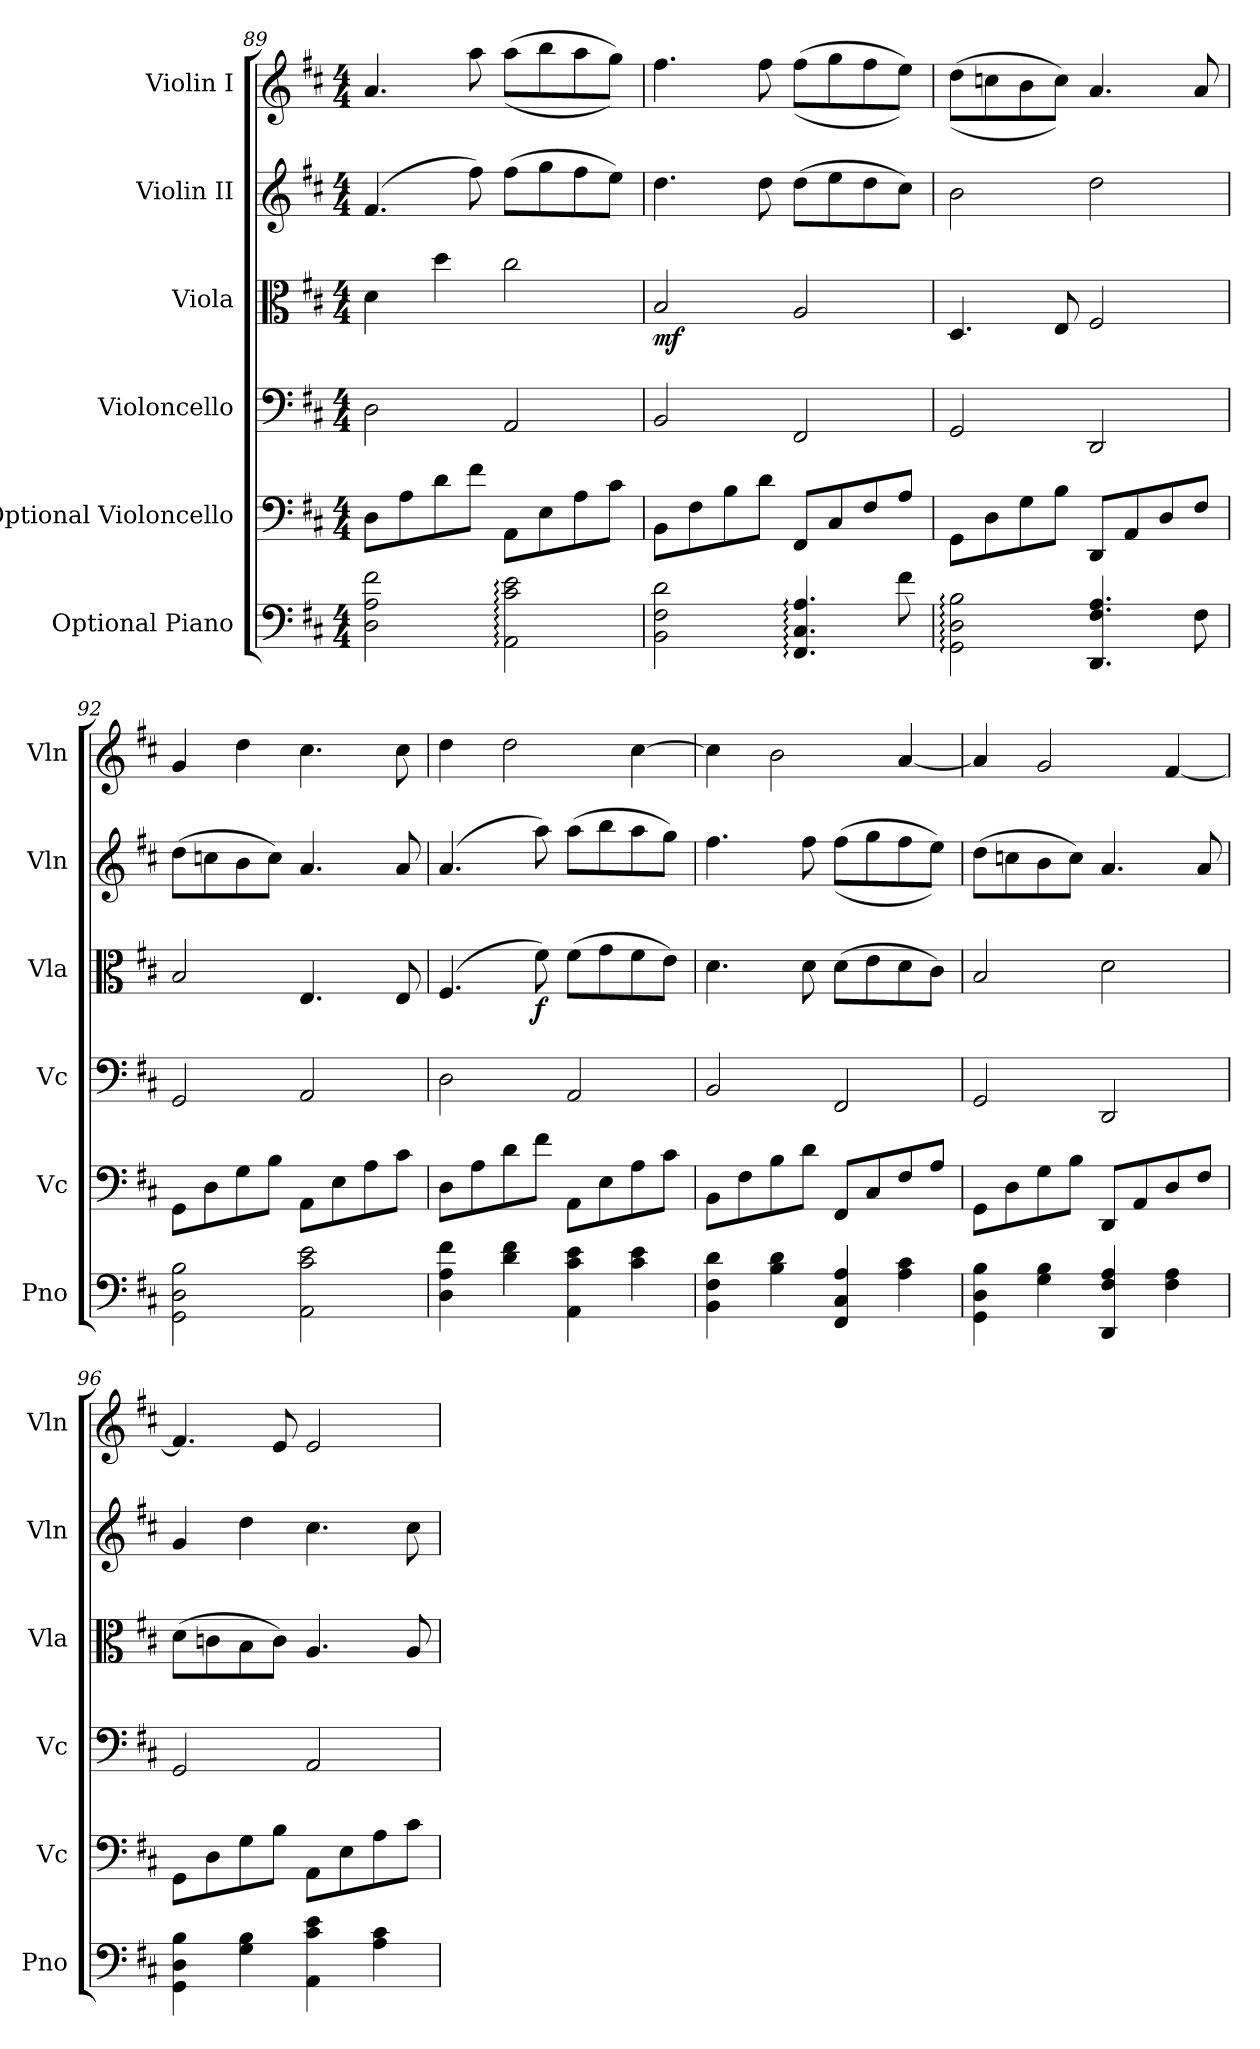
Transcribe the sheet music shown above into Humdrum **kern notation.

**kern	**kern	**kern	**kern	**dynam	**kern	**kern
*part6	*part5	*part4	*part3	*part3	*part2	*part1
*staff6	*staff5	*staff4	*staff3	*staff3	*staff2	*staff1
*I"Optional Piano	*I"Optional Violoncello	*I"Violoncello	*I"Viola	*	*I"Violin II	*I"Violin I
*I'Pno	*I'Vc	*I'Vc	*I'Vla	*	*I'Vln	*I'Vln
!!LO:LB:g=z
*clefF4	*clefF4	*clefF4	*clefC3	*	*clefG2	*clefG2
*k[f#c#]	*k[f#c#]	*k[f#c#]	*k[f#c#]	*	*k[f#c#]	*k[f#c#]
*M4/4	*M4/4	*M4/4	*M4/4	*	*M4/4	*M4/4
=89	=89	=89	=89	=89	=89	=89
2D\ 2A\ 2f#\	8D\L	2D\	4d\	.	(4.f#/	4.a/
.	8A\	.	.	.	.	.
.	8d\	.	4dd\	.	.	.
.	8f#\J	.	.	.	8ff#\)	8aa\
2AA\: 2c#\: 2e\:	8AA\L	2AA/	2cc#\	.	(8ff#\L	((8aa\L
.	8E\	.	.	.	8gg\	8bb\
.	8A\	.	.	.	8ff#\	8aa\
.	8c#\J	.	.	.	8ee\J)	8gg\J))
=90	=90	=90	=90	=90	=90	=90
!	!	!	!	!LO:DY:b	!	!
2BB\ 2F#\ 2d\	8BB\L	2BB/	2B/	mf	4.dd\	4.ff#\
.	8F#\	.	.	.	.	.
.	8B\	.	.	.	.	.
.	8d\J	.	.	.	8dd\	8ff#\
4.FF#/: 4.C#/: 4.A/:	8FF#/L	2FF#/	2A/	.	(8dd\L	((8ff#\L
.	8C#/	.	.	.	8ee\	8gg\
.	8F#/	.	.	.	8dd\	8ff#\
8f#\	8A/J	.	.	.	8cc#\J)	8ee\J))
=91	=91	=91	=91	=91	=91	=91
2GG\: 2D\: 2B\:	8GG\L	2GG/	4.D/	.	2b\	((8dd\L
.	8D\	.	.	.	.	8ccn\
.	8G\	.	.	.	.	8b\
.	8B\J	.	8E/	.	.	8cc\J))
4.DD/ 4.F#/ 4.A/	8DD/L	2DD/	2F#/	.	2dd\	4.a/
.	8AA/	.	.	.	.	.
.	8D/	.	.	.	.	.
8F#\	8F#/J	.	.	.	.	8a/
=92	=92	=92	=92	=92	=92	=92
2GG\ 2D\ 2B\	8GG\L	2GG/	2B/	.	(8dd\L	4g/
.	8D\	.	.	.	8ccn\	.
.	8G\	.	.	.	8b\	4dd\
.	8B\J	.	.	.	8cc\J)	.
2AA\ 2c#\ 2e\	8AA\L	2AA/	4.E/	.	4.a/	4.cc#\
.	8E\	.	.	.	.	.
.	8A\	.	.	.	.	.
.	8c#\J	.	8E/	.	8a/	8cc#\
!!LO:PB:g=z
=93	=93	=93	=93	=93	=93	=93
4D\ 4A\ 4f#\	8D\L	2D\	(4.F#/	.	(4.a/	4dd\
.	8A\	.	.	.	.	.
4d\ 4f#\	8d\	.	.	.	.	2dd\
!	!	!	!	!LO:DY:b	!	!
.	8f#\J	.	8f#\)	f	8aa\)	.
4AA\ 4c#\ 4e\	8AA\L	2AA/	(8f#\L	.	(8aa\L	.
.	8E\	.	8g\	.	8bb\	.
4c#\ 4e\	8A\	.	8f#\	.	8aa\	[4cc#\
.	8c#\J	.	8e\J)	.	8gg\J)	.
=94	=94	=94	=94	=94	=94	=94
4BB\ 4F#\ 4d\	8BB\L	2BB/	4.d\	.	4.ff#\	4cc#\]
.	8F#\	.	.	.	.	.
4B\ 4d\	8B\	.	.	.	.	2b\
.	8d\J	.	8d\	.	8ff#\	.
4FF#/ 4C#/ 4A/	8FF#/L	2FF#/	(8d\L	.	((8ff#\L	.
.	8C#/	.	8e\	.	8gg\	.
4A\ 4c#\	8F#/	.	8d\	.	8ff#\	[4a/
.	8A/J	.	8c#\J)	.	8ee\J))	.
=95	=95	=95	=95	=95	=95	=95
4GG\ 4D\ 4B\	8GG\L	2GG/	2B/	.	(8dd\L	4a/]
.	8D\	.	.	.	8ccn\	.
4G\ 4B\	8G\	.	.	.	8b\	2g/
.	8B\J	.	.	.	8cc\J)	.
4DD/ 4F#/ 4A/	8DD/L	2DD/	2d\	.	4.a/	.
.	8AA/	.	.	.	.	.
4F#\ 4A\	8D/	.	.	.	.	[4f#/
.	8F#/J	.	.	.	8a/	.
=96	=96	=96	=96	=96	=96	=96
4GG\ 4D\ 4B\	8GG\L	2GG/	(8d\L	.	4g/	4.f#/]
.	8D\	.	8cn\	.	.	.
4G\ 4B\	8G\	.	8B\	.	4dd\	.
.	8B\J	.	8c\J)	.	.	8e/
4AA\ 4c#\ 4e\	8AA\L	2AA/	4.A/	.	4.cc#\	2e/
.	8E\	.	.	.	.	.
4A\ 4c#\	8A\	.	.	.	.	.
.	8c#\J	.	8A/	.	8cc#\	.
=	=	=	=	=	=	=
*-	*-	*-	*-	*-	*-	*-
